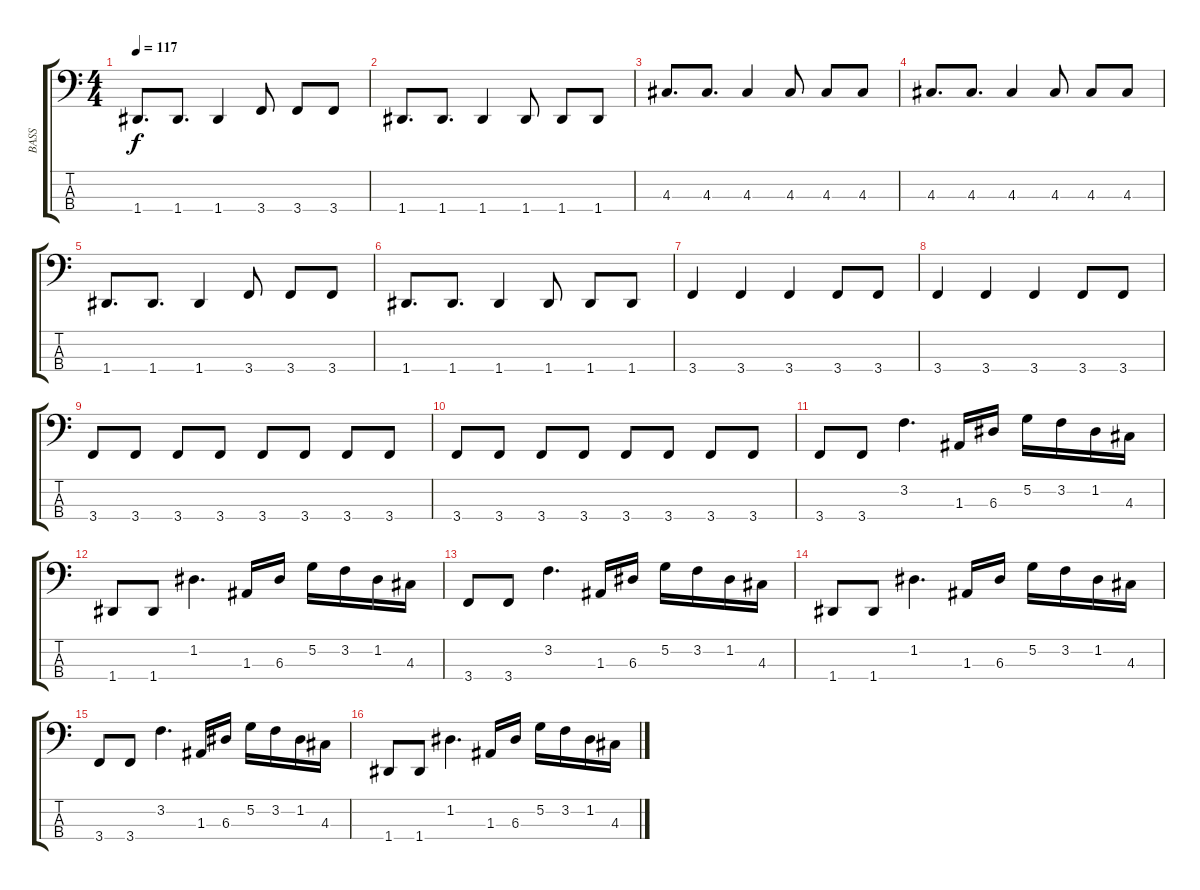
\track ("BASS" "BASS") {instrument electricbassfinger}
\staff {score tabs}
\tuning (G2 D2 A1 D1) {hide}
\ts (4 4)
\tempo 117
\clef f4
\ks c
1.4.8{d dy f} 1.4.8{d} 1.4.4 3.4.8 3.4.8 3.4.8 |
1.4.8{d} 1.4.8{d} 1.4.4 1.4.8 1.4.8 1.4.8 |
4.3.8{d} 4.3.8{d} 4.3.4 4.3.8 4.3.8 4.3.8 |
4.3.8{d} 4.3.8{d} 4.3.4 4.3.8 4.3.8 4.3.8 |
1.4.8{d} 1.4.8{d} 1.4.4 3.4.8 3.4.8 3.4.8 |
1.4.8{d} 1.4.8{d} 1.4.4 1.4.8 1.4.8 1.4.8 |
3.4.4 3.4.4 3.4.4 3.4.8 3.4.8 |
3.4.4 3.4.4 3.4.4 3.4.8 3.4.8 |
3.4.8 3.4.8 3.4.8 3.4.8 3.4.8 3.4.8 3.4.8 3.4.8 |
3.4.8 3.4.8 3.4.8 3.4.8 3.4.8 3.4.8 3.4.8 3.4.8 |
3.4.8 3.4.8 3.2.4{d} 1.3.16 6.3.16 5.2.16 3.2.16 1.2.16 4.3.16 |
1.4.8 1.4.8 1.2.4{d} 1.3.16 6.3.16 5.2.16 3.2.16 1.2.16 4.3.16 |
3.4.8 3.4.8 3.2.4{d} 1.3.16 6.3.16 5.2.16 3.2.16 1.2.16 4.3.16 |
1.4.8 1.4.8 1.2.4{d} 1.3.16 6.3.16 5.2.16 3.2.16 1.2.16 4.3.16 |
3.4.8 3.4.8 3.2.4{d} 1.3.16 6.3.16 5.2.16 3.2.16 1.2.16 4.3.16 |
1.4.8 1.4.8 1.2.4{d} 1.3.16 6.3.16 5.2.16 3.2.16 1.2.16 4.3.16
